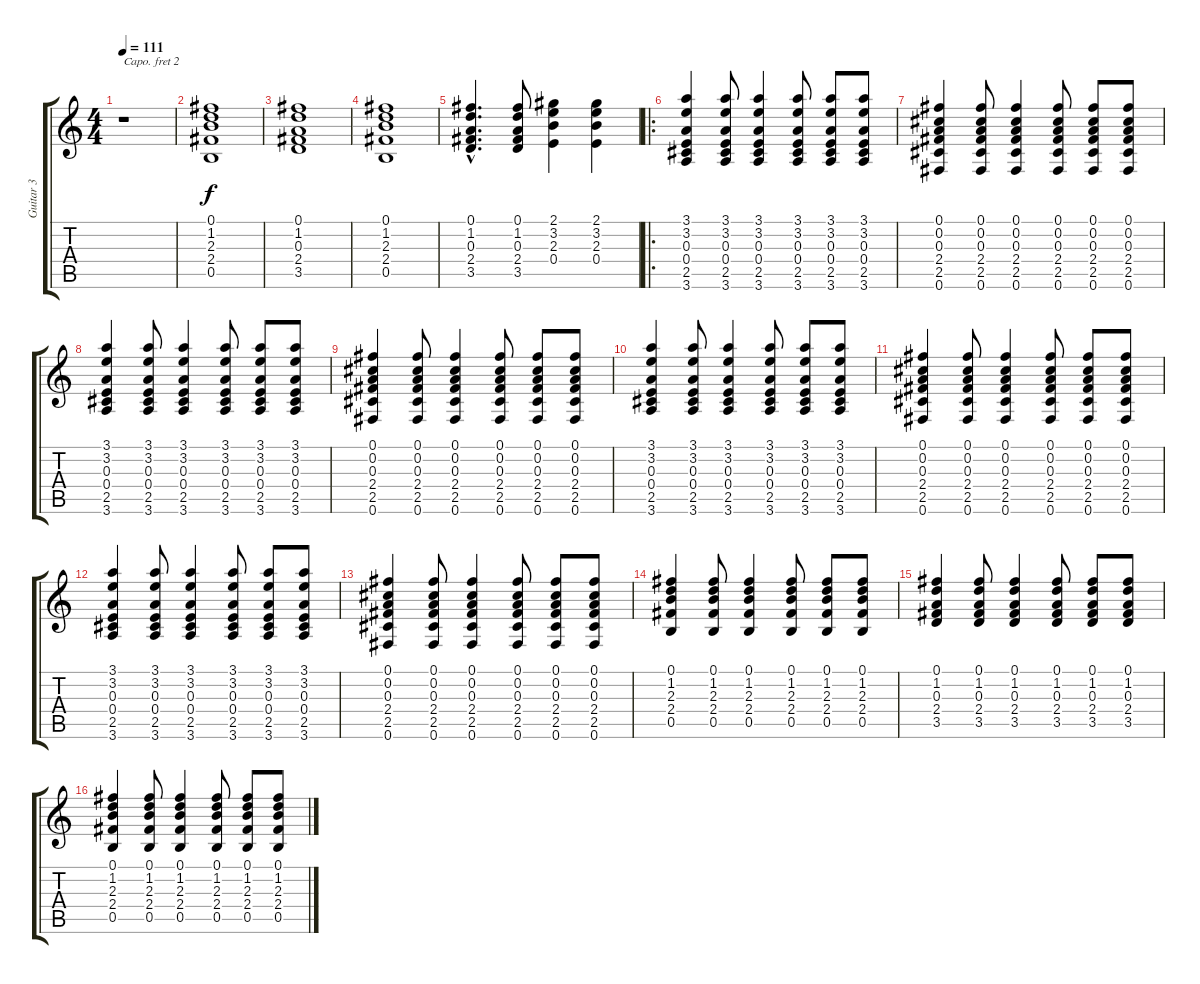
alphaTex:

\track ("Guitar 3" "Guitar 3") {instrument acousticguitarsteel}
\staff {score tabs}
\capo 2
\tuning (E4 B3 G3 D3 A2 E2) {hide}
\ts (4 4)
\tempo 111
\clef g2
\ks c
r.1{dy f instrument acousticguitarsteel} |
(0.1 1.2 2.3 2.4 0.5).1 |
(0.1 1.2 0.3 2.4 3.5).1 |
(0.1 1.2 2.3 2.4 0.5).1 |
(0.1{hac} 1.2{hac} 0.3{hac} 2.4{hac} 3.5{hac}).4{d} (0.1 1.2 0.3 2.4 3.5).8 (2.1 3.2 2.3 0.4).4 (2.1 3.2 2.3 0.4).4 |
\ro
(3.1 3.2 0.3 0.4 2.5 3.6).4 (3.1 3.2 0.3 0.4 2.5 3.6).8 (3.1 3.2 0.3 0.4 2.5 3.6).4 (3.1 3.2 0.3 0.4 2.5 3.6).8 (3.1 3.2 0.3 0.4 2.5 3.6).8 (3.1 3.2 0.3 0.4 2.5 3.6).8 |
(0.1 0.2 0.3 2.4 2.5 0.6).4 (0.1 0.2 0.3 2.4 2.5 0.6).8 (0.1 0.2 0.3 2.4 2.5 0.6).4 (0.1 0.2 0.3 2.4 2.5 0.6).8 (0.1 0.2 0.3 2.4 2.5 0.6).8 (0.1 0.2 0.3 2.4 2.5 0.6).8 |
(3.1 3.2 0.3 0.4 2.5 3.6).4 (3.1 3.2 0.3 0.4 2.5 3.6).8 (3.1 3.2 0.3 0.4 2.5 3.6).4 (3.1 3.2 0.3 0.4 2.5 3.6).8 (3.1 3.2 0.3 0.4 2.5 3.6).8 (3.1 3.2 0.3 0.4 2.5 3.6).8 |
(0.1 0.2 0.3 2.4 2.5 0.6).4 (0.1 0.2 0.3 2.4 2.5 0.6).8 (0.1 0.2 0.3 2.4 2.5 0.6).4 (0.1 0.2 0.3 2.4 2.5 0.6).8 (0.1 0.2 0.3 2.4 2.5 0.6).8 (0.1 0.2 0.3 2.4 2.5 0.6).8 |
(3.1 3.2 0.3 0.4 2.5 3.6).4 (3.1 3.2 0.3 0.4 2.5 3.6).8 (3.1 3.2 0.3 0.4 2.5 3.6).4 (3.1 3.2 0.3 0.4 2.5 3.6).8 (3.1 3.2 0.3 0.4 2.5 3.6).8 (3.1 3.2 0.3 0.4 2.5 3.6).8 |
(0.1 0.2 0.3 2.4 2.5 0.6).4 (0.1 0.2 0.3 2.4 2.5 0.6).8 (0.1 0.2 0.3 2.4 2.5 0.6).4 (0.1 0.2 0.3 2.4 2.5 0.6).8 (0.1 0.2 0.3 2.4 2.5 0.6).8 (0.1 0.2 0.3 2.4 2.5 0.6).8 |
(3.1 3.2 0.3 0.4 2.5 3.6).4 (3.1 3.2 0.3 0.4 2.5 3.6).8 (3.1 3.2 0.3 0.4 2.5 3.6).4 (3.1 3.2 0.3 0.4 2.5 3.6).8 (3.1 3.2 0.3 0.4 2.5 3.6).8 (3.1 3.2 0.3 0.4 2.5 3.6).8 |
(0.1 0.2 0.3 2.4 2.5 0.6).4 (0.1 0.2 0.3 2.4 2.5 0.6).8 (0.1 0.2 0.3 2.4 2.5 0.6).4 (0.1 0.2 0.3 2.4 2.5 0.6).8 (0.1 0.2 0.3 2.4 2.5 0.6).8 (0.1 0.2 0.3 2.4 2.5 0.6).8 |
(0.1 1.2 2.3 2.4 0.5).4 (0.1 1.2 2.3 2.4 0.5).8 (0.1 1.2 2.3 2.4 0.5).4 (0.1 1.2 2.3 2.4 0.5).8 (0.1 1.2 2.3 2.4 0.5).8 (0.1 1.2 2.3 2.4 0.5).8 |
(0.1 1.2 0.3 2.4 3.5).4 (0.1 1.2 0.3 2.4 3.5).8 (0.1 1.2 0.3 2.4 3.5).4 (0.1 1.2 0.3 2.4 3.5).8 (0.1 1.2 0.3 2.4 3.5).8 (0.1 1.2 0.3 2.4 3.5).8 |
(0.1 1.2 2.3 2.4 0.5).4 (0.1 1.2 2.3 2.4 0.5).8 (0.1 1.2 2.3 2.4 0.5).4 (0.1 1.2 2.3 2.4 0.5).8 (0.1 1.2 2.3 2.4 0.5).8 (0.1 1.2 2.3 2.4 0.5).8
